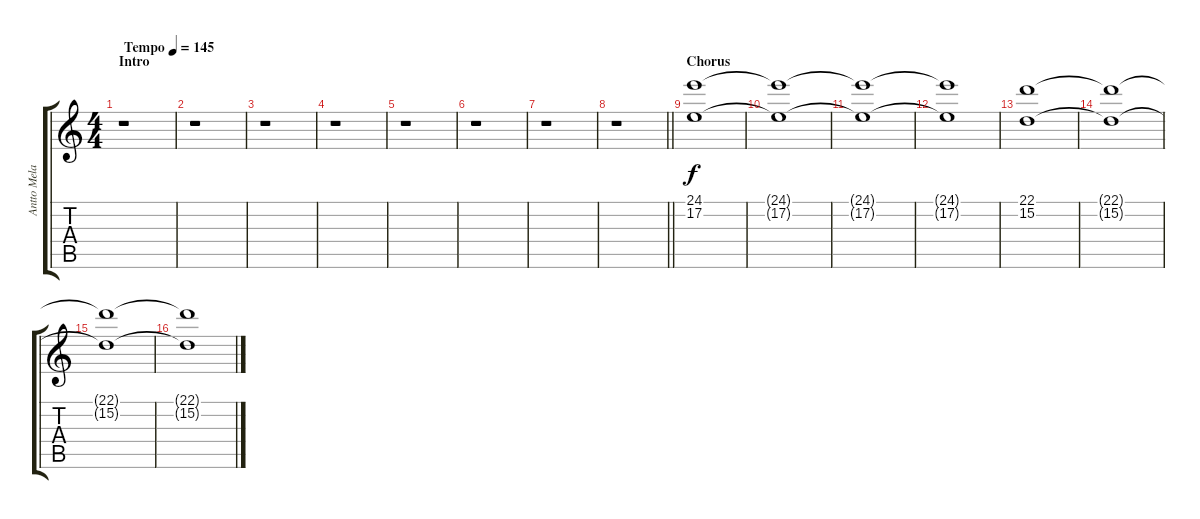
\track ("Antto Melasniemi (Keyboard)" "Antto Mela") {instrument synthvoice}
\staff {score tabs}
\tuning (E4 B3 G3 D3 A2 E2) {hide}
\ts (4 4)
\section ("" "Intro")
\tempo (145 "Tempo")
\clef g2
\ks c
r.1{dy f volume 7 instrument synthvoice} |
r.1 |
r.1 |
r.1 |
r.1 |
r.1 |
r.1 |
\barLineRight lightlight
r.1 |
\section ("" "Chorus")
(24.1 17.2).1 |
(24.1{t} 17.2{t}).1 |
(24.1{t} 17.2{t}).1 |
(24.1{t} 17.2{t}).1 |
(22.1 15.2).1 |
(22.1{t} 15.2{t}).1 |
(22.1{t} 15.2{t}).1 |
(22.1{t} 15.2{t}).1
